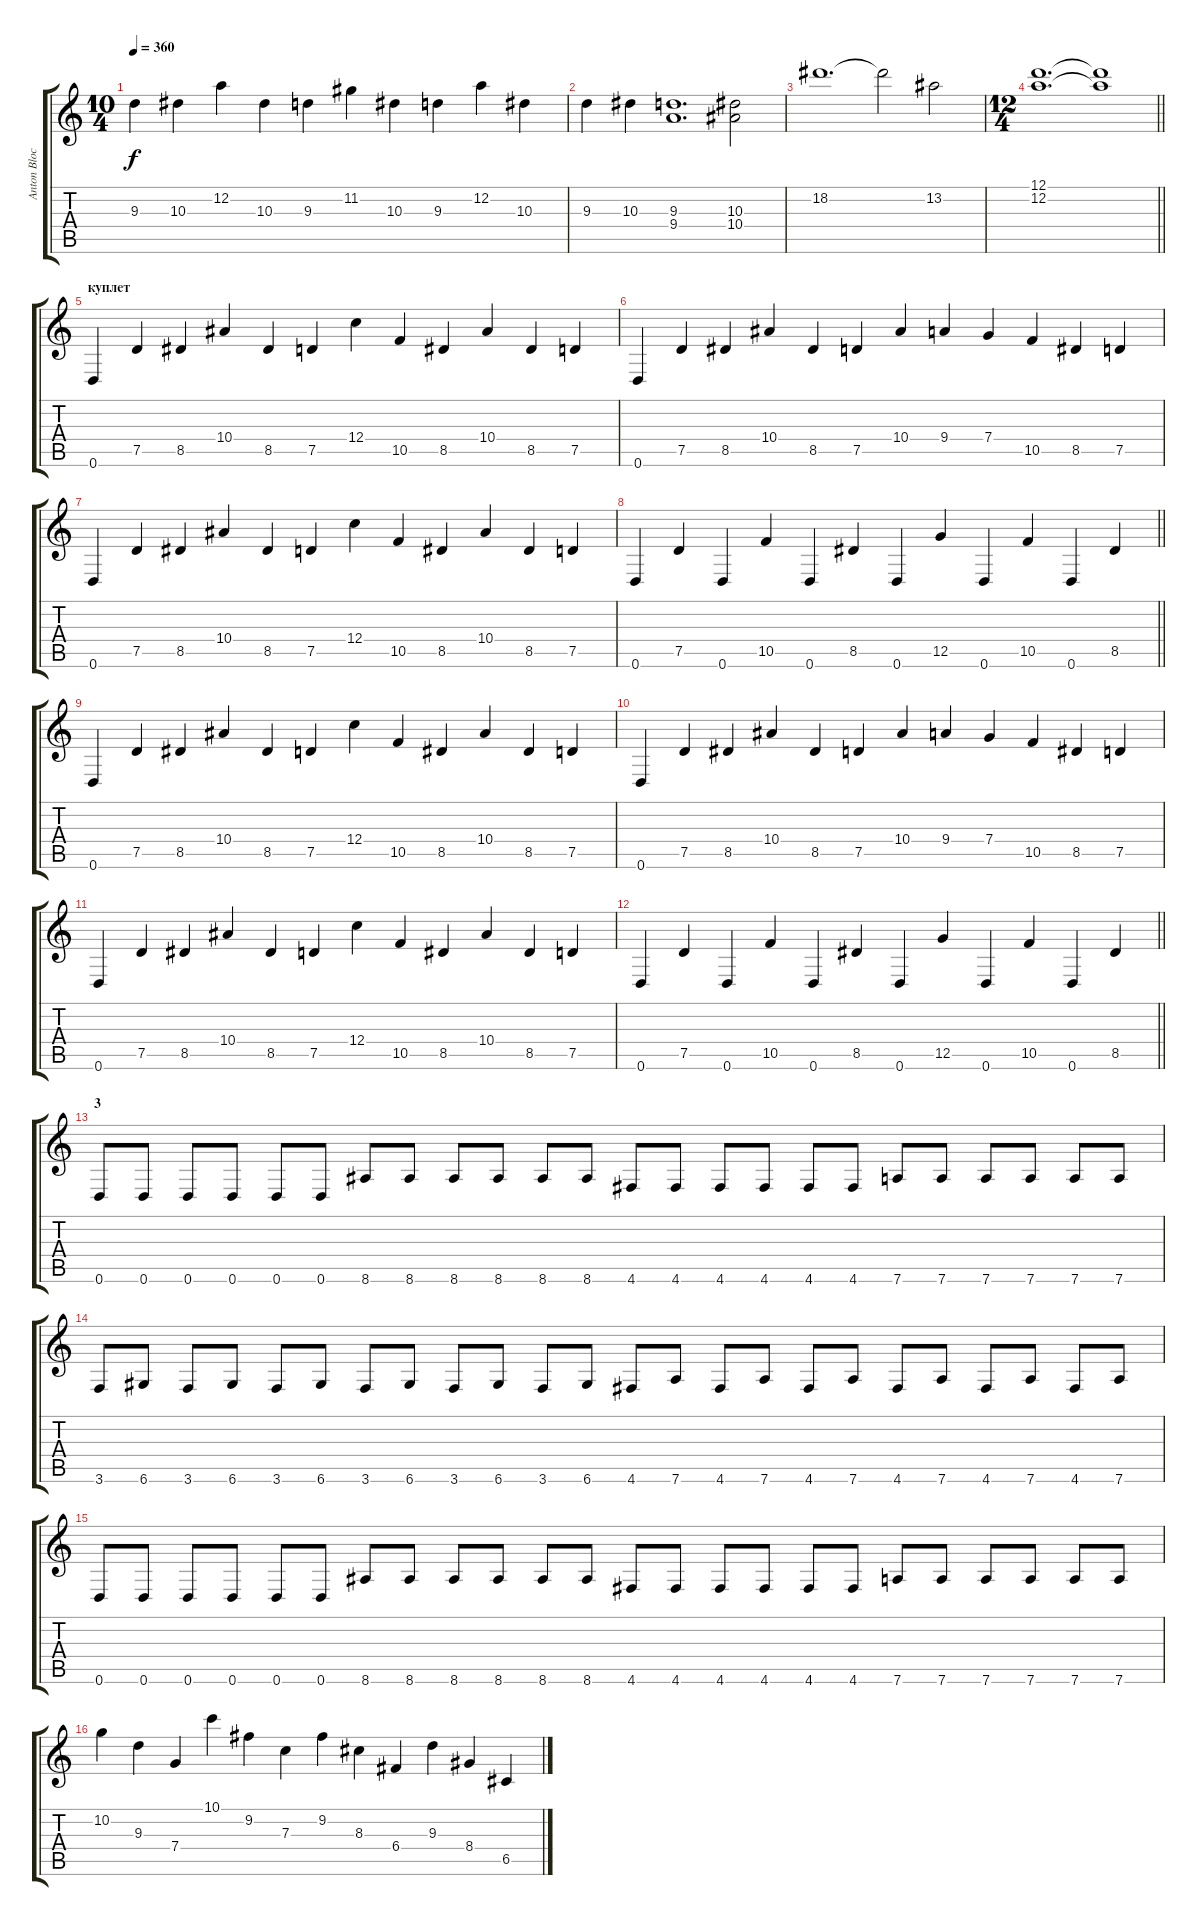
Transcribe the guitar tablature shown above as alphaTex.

\track ("Anton Blochin" "Anton Bloc") {instrument overdrivenguitar}
\staff {score tabs}
\tuning (D4 A3 F3 C3 G2 D2) {hide}
\ts (10 4)
\tempo 360
\clef g2
\ks c
9.3.4{dy f} 10.3.4 12.2.4 10.3.4 9.3.4 11.2.4 10.3.4 9.3.4 12.2.4 10.3.4 |
9.3.4 10.3.4 (9.3 9.4).1{d} (10.3 10.4).2 |
18.2.1{d} 18.2{t}.2 13.2.2 |
\ts (12 4)
\barLineRight lightlight
(12.1 12.2).1{d} (12.1{t} 12.2{t}).1 |
\section ("" "куплет")
0.6.4 7.5.4 8.5.4 10.4.4 8.5.4 7.5.4 12.4.4 10.5.4 8.5.4 10.4.4 8.5.4 7.5.4 |
0.6.4 7.5.4 8.5.4 10.4.4 8.5.4 7.5.4 10.4.4 9.4.4 7.4.4 10.5.4 8.5.4 7.5.4 |
0.6.4 7.5.4 8.5.4 10.4.4 8.5.4 7.5.4 12.4.4 10.5.4 8.5.4 10.4.4 8.5.4 7.5.4 |
\barLineRight lightlight
0.6.4 7.5.4 0.6.4 10.5.4 0.6.4 8.5.4 0.6.4 12.5.4 0.6.4 10.5.4 0.6.4 8.5.4 |
0.6.4 7.5.4 8.5.4 10.4.4 8.5.4 7.5.4 12.4.4 10.5.4 8.5.4 10.4.4 8.5.4 7.5.4 |
0.6.4 7.5.4 8.5.4 10.4.4 8.5.4 7.5.4 10.4.4 9.4.4 7.4.4 10.5.4 8.5.4 7.5.4 |
0.6.4 7.5.4 8.5.4 10.4.4 8.5.4 7.5.4 12.4.4 10.5.4 8.5.4 10.4.4 8.5.4 7.5.4 |
\barLineRight lightlight
0.6.4 7.5.4 0.6.4 10.5.4 0.6.4 8.5.4 0.6.4 12.5.4 0.6.4 10.5.4 0.6.4 8.5.4 |
\section ("" "3")
0.6.8 0.6.8 0.6.8 0.6.8 0.6.8 0.6.8 8.6.8 8.6.8 8.6.8 8.6.8 8.6.8 8.6.8 4.6.8 4.6.8 4.6.8 4.6.8 4.6.8 4.6.8 7.6.8 7.6.8 7.6.8 7.6.8 7.6.8 7.6.8 |
3.6.8 6.6.8 3.6.8 6.6.8 3.6.8 6.6.8 3.6.8 6.6.8 3.6.8 6.6.8 3.6.8 6.6.8 4.6.8 7.6.8 4.6.8 7.6.8 4.6.8 7.6.8 4.6.8 7.6.8 4.6.8 7.6.8 4.6.8 7.6.8 |
0.6.8 0.6.8 0.6.8 0.6.8 0.6.8 0.6.8 8.6.8 8.6.8 8.6.8 8.6.8 8.6.8 8.6.8 4.6.8 4.6.8 4.6.8 4.6.8 4.6.8 4.6.8 7.6.8 7.6.8 7.6.8 7.6.8 7.6.8 7.6.8 |
10.2.4 9.3.4 7.4.4 10.1.4 9.2.4 7.3.4 9.2.4 8.3.4 6.4.4 9.3.4 8.4.4 6.5.4
